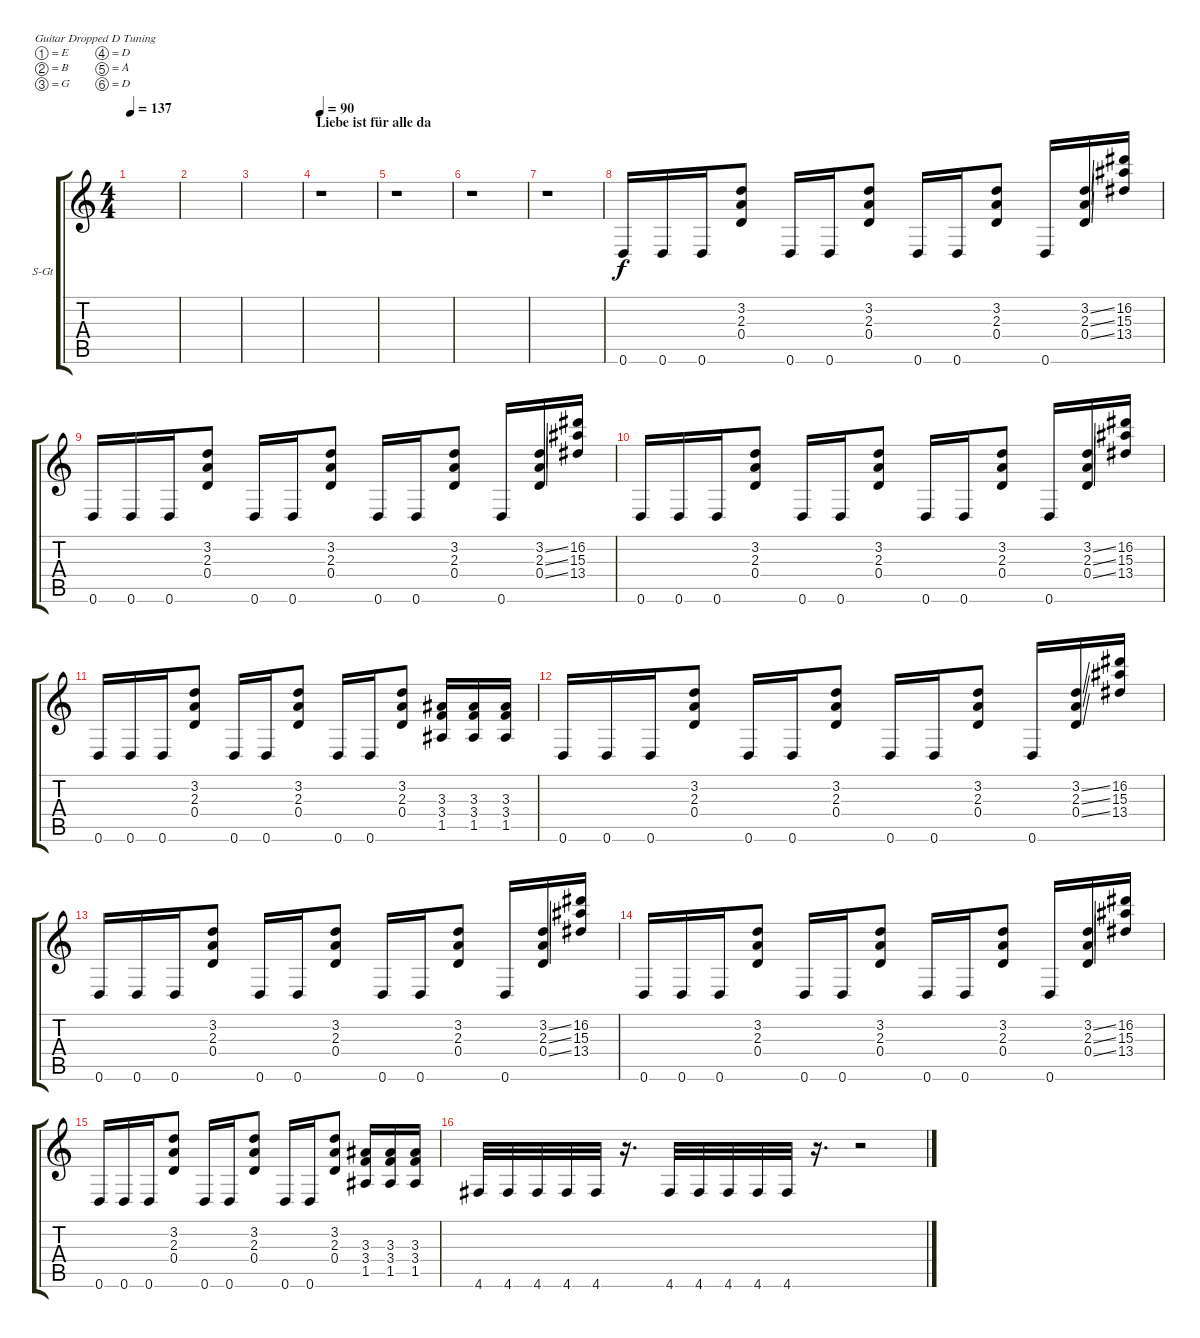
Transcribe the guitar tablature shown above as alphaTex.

\bracketExtendMode groupsimilarinstruments
\firstSystemTrackNameOrientation horizontal
\otherSystemsTrackNameOrientation horizontal
\track ("Keyboard (Christian)" "S-Gt") {instrument lead2sawtooth}
\staff {score tabs}
\tuning (E4 B3 G3 D3 A2 D2)
\displaytranspose 12
\ts (4 4)
\tempo 137
\clef g2
\ks c
|
|
|
\section ("" "Liebe ist für alle da")
\tempo 90
r.1 |
r.1 |
r.1 |
r.1 |
0.6.16 0.6.16 0.6.16 (3.2 2.3 0.4).8 0.6.16 0.6.16 (3.2 2.3 0.4).8 0.6.16 0.6.16 (3.2 2.3 0.4).8 0.6.16 (3.2{ss} 2.3{ss} 0.4{ss}).16 (16.2 15.3 13.4).16 |
0.6.16 0.6.16 0.6.16 (3.2 2.3 0.4).8 0.6.16 0.6.16 (3.2 2.3 0.4).8 0.6.16 0.6.16 (3.2 2.3 0.4).8 0.6.16 (3.2{ss} 2.3{ss} 0.4{ss}).16 (16.2 15.3 13.4).16 |
0.6.16 0.6.16 0.6.16 (3.2 2.3 0.4).8 0.6.16 0.6.16 (3.2 2.3 0.4).8 0.6.16 0.6.16 (3.2 2.3 0.4).8 0.6.16 (3.2{ss} 2.3{ss} 0.4{ss}).16 (16.2 15.3 13.4).16 |
0.6.16 0.6.16 0.6.16 (3.2 2.3 0.4).8 0.6.16 0.6.16 (3.2 2.3 0.4).8 0.6.16 0.6.16 (3.2 2.3 0.4).8 (3.3 3.4 1.5).16 (3.3 3.4 1.5).16 (3.3 3.4 1.5).16 |
0.6.16 0.6.16 0.6.16 (3.2 2.3 0.4).8 0.6.16 0.6.16 (3.2 2.3 0.4).8 0.6.16 0.6.16 (3.2 2.3 0.4).8 0.6.16 (3.2{ss} 2.3{ss} 0.4{ss}).16 (16.2 15.3 13.4).16 |
0.6.16 0.6.16 0.6.16 (3.2 2.3 0.4).8 0.6.16 0.6.16 (3.2 2.3 0.4).8 0.6.16 0.6.16 (3.2 2.3 0.4).8 0.6.16 (3.2{ss} 2.3{ss} 0.4{ss}).16 (16.2 15.3 13.4).16 |
0.6.16 0.6.16 0.6.16 (3.2 2.3 0.4).8 0.6.16 0.6.16 (3.2 2.3 0.4).8 0.6.16 0.6.16 (3.2 2.3 0.4).8 0.6.16 (3.2{ss} 2.3{ss} 0.4{ss}).16 (16.2 15.3 13.4).16 |
0.6.16 0.6.16 0.6.16 (3.2 2.3 0.4).8 0.6.16 0.6.16 (3.2 2.3 0.4).8 0.6.16 0.6.16 (3.2 2.3 0.4).8 (3.3 3.4 1.5).16 (3.3 3.4 1.5).16 (3.3 3.4 1.5).16 |
4.6.32 4.6.32 4.6.32 4.6.32 4.6.32 r.16{d} 4.6.32 4.6.32 4.6.32 4.6.32 4.6.32 r.16{d} r.2
